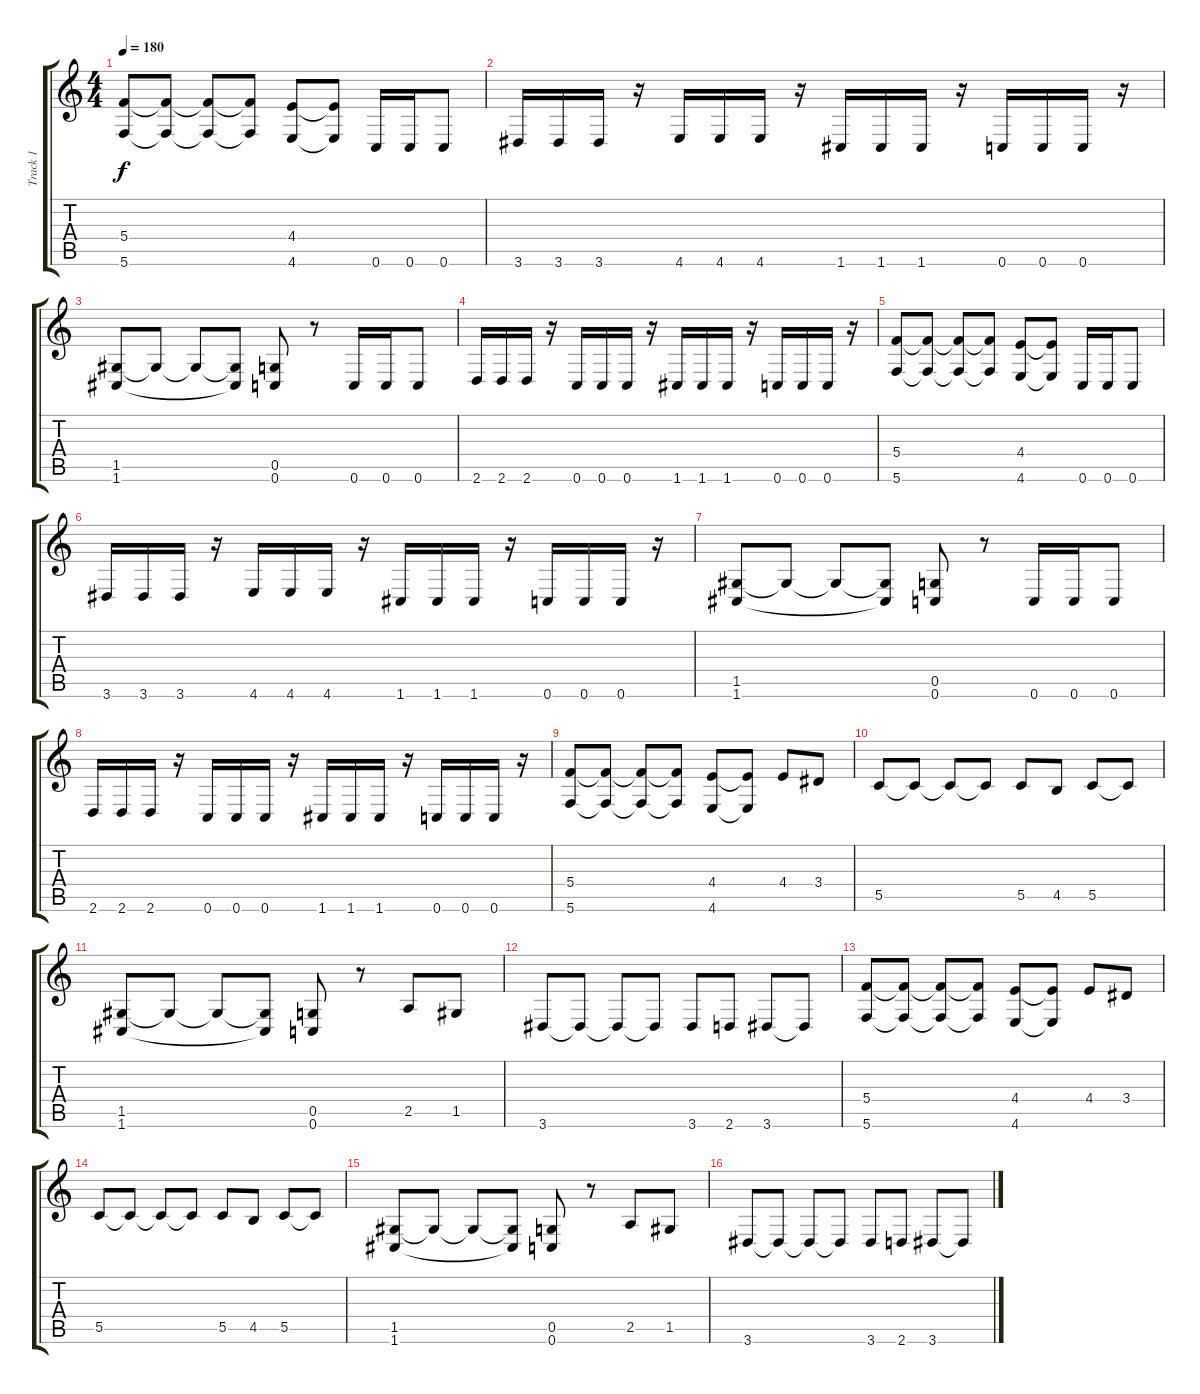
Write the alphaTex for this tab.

\track ("Track 1" "Track 1") {instrument distortionguitar}
\staff {score tabs}
\tuning (D4 A3 F3 C3 G2 C2) {hide}
\ts (4 4)
\tempo 180
\clef g2
\ks c
(5.4 5.6).8{dy f} (5.4{t} 5.6{t}).8 (5.4{t} 5.6{t}).8 (5.4{t} 5.6{t}).8 (4.4 4.6).8 (4.4{t} 4.6{t}).8 0.6.16 0.6.16 0.6.8 |
3.6.16 3.6.16 3.6.16 r.16 4.6.16 4.6.16 4.6.16 r.16 1.6.16 1.6.16 1.6.16 r.16 0.6.16 0.6.16 0.6.16 r.16 |
(1.5 1.6).8 1.5{t}.8 1.5{t}.8 (1.5{t} 1.6{t}).8 (0.5 0.6).8 r.8 0.6.16 0.6.16 0.6.8 |
2.6.16 2.6.16 2.6.16 r.16 0.6.16 0.6.16 0.6.16 r.16 1.6.16 1.6.16 1.6.16 r.16 0.6.16 0.6.16 0.6.16 r.16 |
(5.4 5.6).8 (5.4{t} 5.6{t}).8 (5.4{t} 5.6{t}).8 (5.4{t} 5.6{t}).8 (4.4 4.6).8 (4.4{t} 4.6{t}).8 0.6.16 0.6.16 0.6.8 |
3.6.16 3.6.16 3.6.16 r.16 4.6.16 4.6.16 4.6.16 r.16 1.6.16 1.6.16 1.6.16 r.16 0.6.16 0.6.16 0.6.16 r.16 |
(1.5 1.6).8 1.5{t}.8 1.5{t}.8 (1.5{t} 1.6{t}).8 (0.5 0.6).8 r.8 0.6.16 0.6.16 0.6.8 |
2.6.16 2.6.16 2.6.16 r.16 0.6.16 0.6.16 0.6.16 r.16 1.6.16 1.6.16 1.6.16 r.16 0.6.16 0.6.16 0.6.16 r.16 |
(5.4 5.6).8 (5.4{t} 5.6{t}).8 (5.4{t} 5.6{t}).8 (5.4{t} 5.6{t}).8 (4.4 4.6).8 (4.4{t} 4.6{t}).8 4.4.8 3.4.8 |
5.5.8 5.5{t}.8 5.5{t}.8 5.5{t}.8 5.5.8 4.5.8 5.5.8 5.5{t}.8 |
(1.5 1.6).8 1.5{t}.8 1.5{t}.8 (1.5{t} 1.6{t}).8 (0.5 0.6).8 r.8 2.5.8 1.5.8 |
3.6.8 3.6{t}.8 3.6{t}.8 3.6{t}.8 3.6.8 2.6.8 3.6.8 3.6{t}.8 |
(5.4 5.6).8 (5.4{t} 5.6{t}).8 (5.4{t} 5.6{t}).8 (5.4{t} 5.6{t}).8 (4.4 4.6).8 (4.4{t} 4.6{t}).8 4.4.8 3.4.8 |
5.5.8 5.5{t}.8 5.5{t}.8 5.5{t}.8 5.5.8 4.5.8 5.5.8 5.5{t}.8 |
(1.5 1.6).8 1.5{t}.8 1.5{t}.8 (1.5{t} 1.6{t}).8 (0.5 0.6).8 r.8 2.5.8 1.5.8 |
3.6.8 3.6{t}.8 3.6{t}.8 3.6{t}.8 3.6.8 2.6.8 3.6.8 3.6{t}.8
